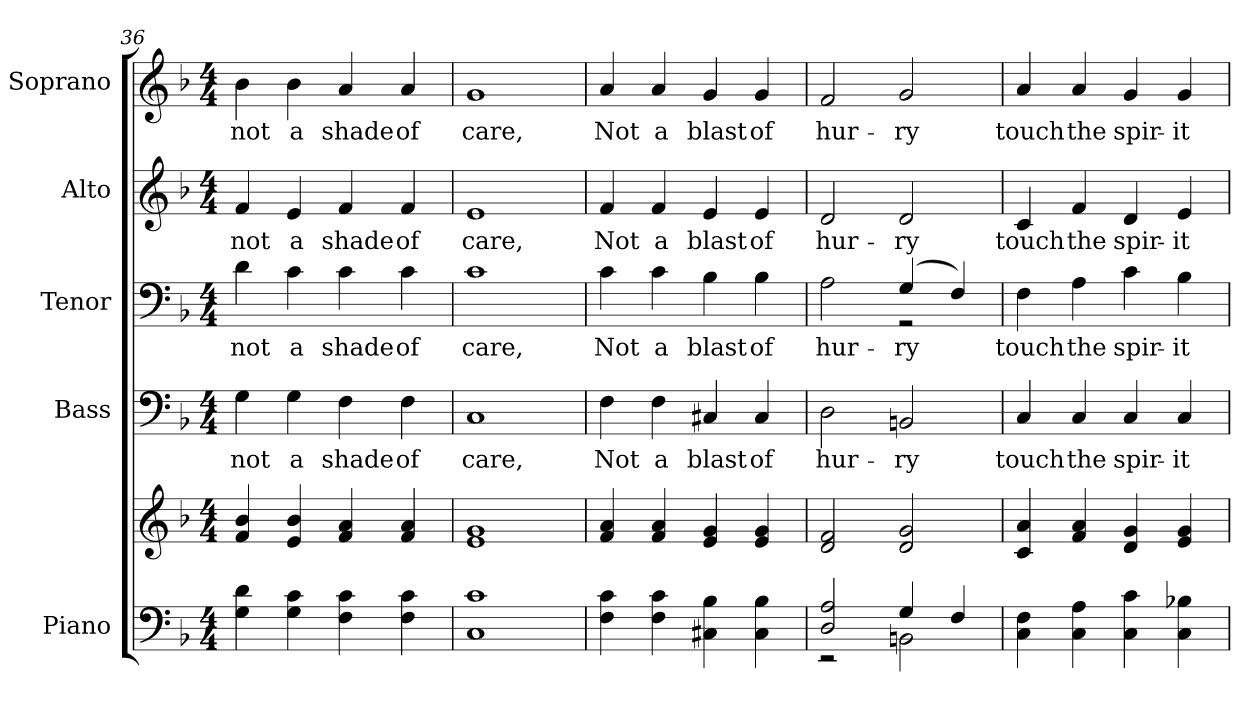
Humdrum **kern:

**kern	**kern	**kern	**text	**kern	**text	**kern	**text	**kern	**text
*part5	*part5	*part4	*part4	*part3	*part3	*part2	*part2	*part1	*part1
*staff6	*staff5	*staff4	*staff4	*staff3	*staff3	*staff2	*staff2	*staff1	*staff1
*I"Piano	*	*I"Bass	*	*I"Tenor	*	*I"Alto	*	*I"Soprano	*
*I'Pno.	*	*I'B.	*	*I'T.	*	*I'A.	*	*I'S.	*
*clefF4	*clefG2	*clefF4	*	*clefF4	*	*clefG2	*	*clefG2	*
*k[b-]	*k[b-]	*k[b-]	*	*k[b-]	*	*k[b-]	*	*k[b-]	*
*F:	*F:	*F:	*	*F:	*	*F:	*	*F:	*
*M4/4	*M4/4	*M4/4	*	*M4/4	*	*M4/4	*	*M4/4	*
=36	=36	=36	=36	=36	=36	=36	=36	=36	=36
!	!	!	!LO:LY:b:color=#000000	!	!	!	!	!	!
!	!	!	!	!	!LO:LY:b:color=#000000	!	!	!	!
!	!	!	!	!	!	!	!LO:LY:b:color=#000000	!	!
!	!	!	!	!	!	!	!	!	!LO:LY:b:color=#000000
4Gi\ 4di	4fi/ 4b-i	4Gi\	not	4di\	not	4fi/	not	4b-i\	not
!	!	!	!LO:LY:b:color=#000000	!	!	!	!	!	!
!	!	!	!	!	!LO:LY:b:color=#000000	!	!	!	!
!	!	!	!	!	!	!	!LO:LY:b:color=#000000	!	!
!	!	!	!	!	!	!	!	!	!LO:LY:b:color=#000000
4Gi\ 4ci	4ei/ 4b-i	4Gi\	a	4ci\	a	4ei/	a	4b-i\	a
!	!	!	!LO:LY:b:color=#000000	!	!	!	!	!	!
!	!	!	!	!	!LO:LY:b:color=#000000	!	!	!	!
!	!	!	!	!	!	!	!LO:LY:b:color=#000000	!	!
!	!	!	!	!	!	!	!	!	!LO:LY:b:color=#000000
4Fi\ 4ci	4fi/ 4ai	4Fi\	shade	4ci\	shade	4fi/	shade	4ai/	shade
!	!	!	!LO:LY:b:color=#000000	!	!	!	!	!	!
!	!	!	!	!	!LO:LY:b:color=#000000	!	!	!	!
!	!	!	!	!	!	!	!LO:LY:b:color=#000000	!	!
!	!	!	!	!	!	!	!	!	!LO:LY:b:color=#000000
4Fi\ 4ci	4fi/ 4ai	4Fi\	of	4ci\	of	4fi/	of	4ai/	of
=37	=37	=37	=37	=37	=37	=37	=37	=37	=37
!	!	!	!LO:LY:b:color=#000000	!	!	!	!	!	!
!	!	!	!	!	!LO:LY:b:color=#000000	!	!	!	!
!	!	!	!	!	!	!	!LO:LY:b:color=#000000	!	!
!	!	!	!	!	!	!	!	!	!LO:LY:b:color=#000000
1Ci 1ci	1ei 1gi	1Ci	care,	1ci	care,	1ei	care,	1gi	care,
!!LO:LB:g=z
=38	=38	=38	=38	=38	=38	=38	=38	=38	=38
!	!	!	!LO:LY:b:color=#000000	!	!	!	!	!	!
!	!	!	!	!	!LO:LY:b:color=#000000	!	!	!	!
!	!	!	!	!	!	!	!LO:LY:b:color=#000000	!	!
!	!	!	!	!	!	!	!	!	!LO:LY:b:color=#000000
4Fi\ 4ci	4fi/ 4ai	4Fi\	Not	4ci\	Not	4fi/	Not	4ai/	Not
!	!	!	!LO:LY:b:color=#000000	!	!	!	!	!	!
!	!	!	!	!	!LO:LY:b:color=#000000	!	!	!	!
!	!	!	!	!	!	!	!LO:LY:b:color=#000000	!	!
!	!	!	!	!	!	!	!	!	!LO:LY:b:color=#000000
4Fi\ 4ci	4fi/ 4ai	4Fi\	a	4ci\	a	4fi/	a	4ai/	a
!	!	!	!LO:LY:b:color=#000000	!	!	!	!	!	!
!	!	!	!	!	!LO:LY:b:color=#000000	!	!	!	!
!	!	!	!	!	!	!	!LO:LY:b:color=#000000	!	!
!	!	!	!	!	!	!	!	!	!LO:LY:b:color=#000000
4C#Xi\ 4B-i	4ei/ 4gi	4C#Xi/	blast	4B-i\	blast	4ei/	blast	4gi/	blast
!	!	!	!LO:LY:b:color=#000000	!	!	!	!	!	!
!	!	!	!	!	!LO:LY:b:color=#000000	!	!	!	!
!	!	!	!	!	!	!	!LO:LY:b:color=#000000	!	!
!	!	!	!	!	!	!	!	!	!LO:LY:b:color=#000000
4C#i\ 4B-i	4ei/ 4gi	4C#i/	of	4B-i\	of	4ei/	of	4gi/	of
=39	=39	=39	=39	=39	=39	=39	=39	=39	=39
*^	*	*	*	*	*	*	*	*	*
!	!	!	!	!LO:LY:b:color=#000000	!	!	!	!	!	!
!	!	!	!	!	!	!LO:LY:b:color=#000000	!	!	!	!
*	*	*	*	*	*^	*	*	*	*	*
!	!	!	!	!	!	!	!	!	!LO:LY:b:color=#000000	!	!
!	!	!	!	!	!	!	!	!	!	!	!LO:LY:b:color=#000000
2Di/ 2Ai	2r	2di/ 2fi	2Di\	hur-	2Ai\	2ryy	hur-	2di/	hur-	2fi/	hur-
!	!	!	!	!LO:LY:b:color=#000000	!	!	!	!	!	!	!
!	!	!	!	!	!	!	!LO:LY:b:color=#000000	!	!	!	!
!	!	!	!	!	!	!	!	!	!LO:LY:b:color=#000000	!	!
!	!	!	!	!	!	!	!	!	!	!	!LO:LY:b:color=#000000
4Gi/	2BBni\	2di/ 2gi	2BBni/	-ry	(4Gi/	2r	-ry	2di/	-ry	2gi/	-ry
4Fi/	.	.	.	.	4Fi/)	.	.	.	.	.	.
*v	*v	*	*	*	*v	*v	*	*	*	*	*
=40	=40	=40	=40	=40	=40	=40	=40	=40	=40
!	!	!	!LO:LY:b:color=#000000	!	!	!	!	!	!
!	!	!	!	!	!LO:LY:b:color=#000000	!	!	!	!
!	!	!	!	!	!	!	!LO:LY:b:color=#000000	!	!
!	!	!	!	!	!	!	!	!	!LO:LY:b:color=#000000
4Ci\ 4Fi	4ci/ 4ai	4Ci/	touch	4Fi\	touch	4ci/	touch	4ai/	touch
!	!	!	!LO:LY:b:color=#000000	!	!	!	!	!	!
!	!	!	!	!	!LO:LY:b:color=#000000	!	!	!	!
!	!	!	!	!	!	!	!LO:LY:b:color=#000000	!	!
!	!	!	!	!	!	!	!	!	!LO:LY:b:color=#000000
4Ci\ 4Ai	4fi/ 4ai	4Ci/	the	4Ai\	the	4fi/	the	4ai/	the
!	!	!	!LO:LY:b:color=#000000	!	!	!	!	!	!
!	!	!	!	!	!LO:LY:b:color=#000000	!	!	!	!
!	!	!	!	!	!	!	!LO:LY:b:color=#000000	!	!
!	!	!	!	!	!	!	!	!	!LO:LY:b:color=#000000
4Ci\ 4ci	4di/ 4gi	4Ci/	spir-	4ci\	spir-	4di/	spir-	4gi/	spir-
!	!	!	!LO:LY:b:color=#000000	!	!	!	!	!	!
!	!	!	!	!	!LO:LY:b:color=#000000	!	!	!	!
!	!	!	!	!	!	!	!LO:LY:b:color=#000000	!	!
!	!	!	!	!	!	!	!	!	!LO:LY:b:color=#000000
4Ci\ 4B-Xi	4ei/ 4gi	4Ci/	-it	4B-i\	-it	4ei/	-it	4gi/	-it
=	=	=	=	=	=	=	=	=	=
*-	*-	*-	*-	*-	*-	*-	*-	*-	*-
